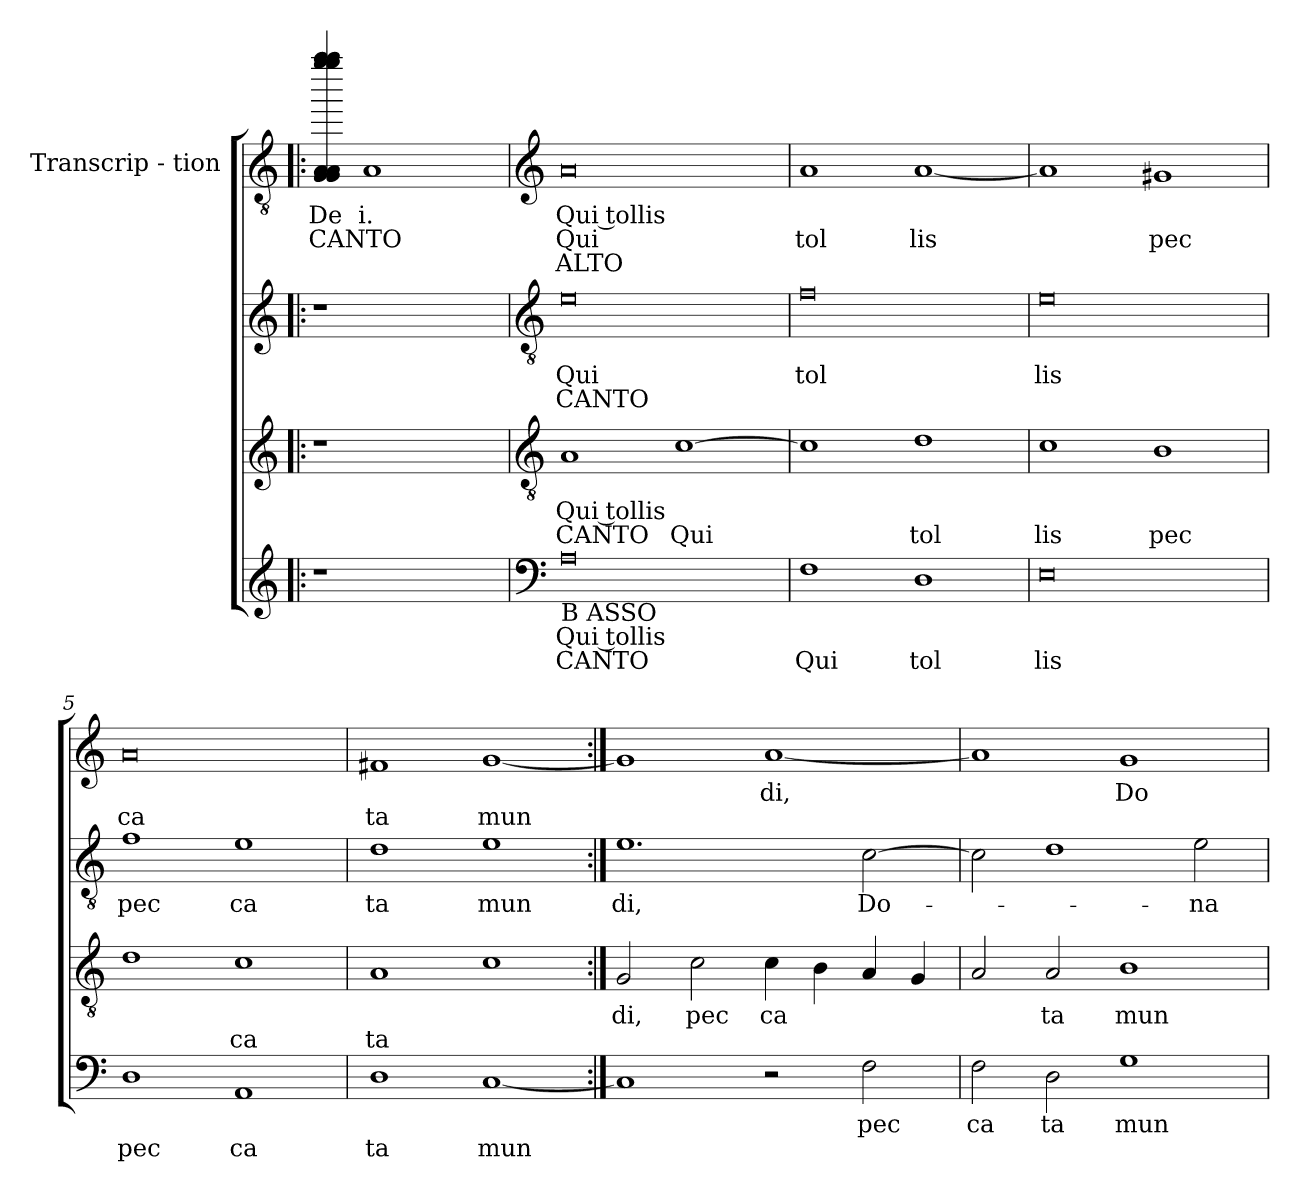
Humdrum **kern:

**kern	**text	**text	**kern	**text	**text	**kern	**text	**text	**kern	**text	**text	**text
*part4	*part4	*part4	*part3	*part3	*part3	*part2	*part2	*part2	*part1	*part1	*part1	*part1
*staff4	*staff4	*staff4	*staff3	*staff3	*staff3	*staff2	*staff2	*staff2	*staff1	*staff1	*staff1	*staff1
*	*	*	*	*	*	*	*	*	*I"Transcrip - tion	*	*	*
!!LO:PB:g=z
*clefG2	*	*	*clefG2	*	*	*clefG2	*	*	*clefGv2	*	*	*
*k[]	*	*	*k[]	*	*	*k[]	*	*	*k[]	*	*	*
*C:	*	*	*C:	*	*	*C:	*	*	*C:	*	*	*
=1!|:	=1!|:	=1!|:	=1!|:	=1!|:	=1!|:	=1!|:	=1!|:	=1!|:	=1!|:	=1!|:	=1!|:	=1!|:
!	!	!	!	!	!	!	!	!	!LO:N:n=5:head=solid	!	!	!
!	!	!	!	!	!	!	!	!	!LO:N:n=6:head=solid	!	!	!
!	!	!	!	!	!	!	!	!	!LO:N:n=7:head=solid	!	!	!
!	!	!	!	!	!	!	!	!	!LO:N:n=8:head=solid	!LO:LY:b	!LO:LY:b	!
1r	.	.	1r	.	.	1r	.	.	(<4G/ 4G/ 4A/ 4A/ 4ggg/ 4ggg/ 4aaa/ 4aaa/	De	CANTO	.
!	!	!	!	!	!	!	!	!	!	!LO:LY:b	!	!
.	.	.	.	.	.	.	.	.	1A	i.	.	.
4ryy	.	.	4ryy	.	.	4ryy	.	.	.	.	.	.
!!LO:LB:g=z
=2	=2	=2	=2	=2	=2	=2	=2	=2	=2	=2	=2	=2
*clefF4	*	*	*clefGv2	*	*	*clefGv2	*	*	*clefG2	*	*	*
!LO:TX:b:t=B ASSO	!	!	!	!	!	!	!	!	!	!	!	!
!	!LO:LY:b:rj	!LO:LY:b:rj	!	!LO:LY:b:rj	!LO:LY:b:rj	!	!LO:LY:b	!LO:LY:b	!	!LO:LY:b:rj	!LO:LY:b:rj	!LO:LY:b:rj
0A	Qui tollis	CANTO	1A	Qui tollis	CANTO	0e	Qui	CANTO	0a	Qui tollis	Qui	ALTO
!	!	!	!	!	!LO:LY:b	!	!	!	!	!	!	!
.	.	.	[>1c	.	Qui	.	.	.	.	.	.	.
=3	=3	=3	=3	=3	=3	=3	=3	=3	=3	=3	=3	=3
!	!	!LO:LY:b	!	!	!	!	!LO:LY:b	!	!	!	!LO:LY:b	!
1F	.	Qui	1c]	.	.	0f	tol	.	1a	.	tol	.
!	!	!LO:LY:b	!	!	!LO:LY:b	!	!	!	!	!	!LO:LY:b	!
1D	.	tol	1d	.	tol	.	.	.	[<1a	.	lis	.
=4	=4	=4	=4	=4	=4	=4	=4	=4	=4	=4	=4	=4
!	!	!LO:LY:b	!	!	!LO:LY:b	!	!LO:LY:b	!	!	!	!	!
0E	.	lis	1c	.	lis	0e	lis	.	1a]	.	.	.
!	!	!	!	!	!LO:LY:b	!	!	!	!	!	!LO:LY:b	!
.	.	.	1B	.	pec	.	.	.	1g#	.	pec	.
=5	=5	=5	=5	=5	=5	=5	=5	=5	=5	=5	=5	=5
!	!	!LO:LY:b	!	!	!	!	!LO:LY:b	!	!	!	!LO:LY:b	!
1D	.	pec	1d	.	.	1f	pec	.	0a	.	ca	.
!	!	!LO:LY:b	!	!	!LO:LY:b	!	!LO:LY:b	!	!	!	!	!
1AA	.	ca	1c	.	ca	1e	ca	.	.	.	.	.
=6	=6	=6	=6	=6	=6	=6	=6	=6	=6	=6	=6	=6
!	!	!LO:LY:b	!	!	!LO:LY:b	!	!LO:LY:b	!	!	!	!LO:LY:b	!
1D	.	ta	1A	.	ta	1d	ta	.	1f#X	.	ta	.
!	!	!LO:LY:b	!	!	!	!	!LO:LY:b	!	!	!	!LO:LY:b	!
[<1C	.	mun	1c	.	.	1e	mun	.	[<1g	.	mun	.
!!LO:LB:g=z
=7:|!	=7:|!	=7:|!	=7:|!	=7:|!	=7:|!	=7:|!	=7:|!	=7:|!	=7:|!	=7:|!	=7:|!	=7:|!
!	!	!	!	!LO:LY:b	!	!	!LO:LY:b	!	!	!	!	!
1C]	.	.	2G/	di,	.	1.e	di,	.	1g]	.	.	.
!	!	!	!	!LO:LY:b	!	!	!	!	!	!	!	!
.	.	.	2c\	pec	.	.	.	.	.	.	.	.
!	!	!	!	!LO:LY:b	!	!	!	!	!	!LO:LY:b	!	!
2r	.	.	4c\	ca	.	.	.	.	[<1a	di,	.	.
.	.	.	4B\	.	.	.	.	.	.	.	.	.
!	!LO:LY:b	!	!	!	!	!	!LO:LY:b	!	!	!	!	!
2F\	pec	.	4A/	.	.	[>2c\	Do-	.	.	.	.	.
.	.	.	4G/	.	.	.	.	.	.	.	.	.
=8	=8	=8	=8	=8	=8	=8	=8	=8	=8	=8	=8	=8
!	!LO:LY:b	!	!	!	!	!	!	!	!	!	!	!
2F\	ca	.	2A/	.	.	2c\]	.	.	1a]	.	.	.
!	!LO:LY:b	!	!	!LO:LY:b	!	!	!	!	!	!	!	!
2D\	ta	.	2A/	ta	.	1d	.	.	.	.	.	.
!	!LO:LY:b	!	!	!LO:LY:b	!	!	!	!	!	!LO:LY:b	!	!
1G	mun	.	1B	mun	.	.	.	.	1g	Do	.	.
!	!	!	!	!	!	!	!LO:LY:b	!	!	!	!	!
.	.	.	.	.	.	2e\	-na	.	.	.	.	.
=	=	=	=	=	=	=	=	=	=	=	=	=
*-	*-	*-	*-	*-	*-	*-	*-	*-	*-	*-	*-	*-
